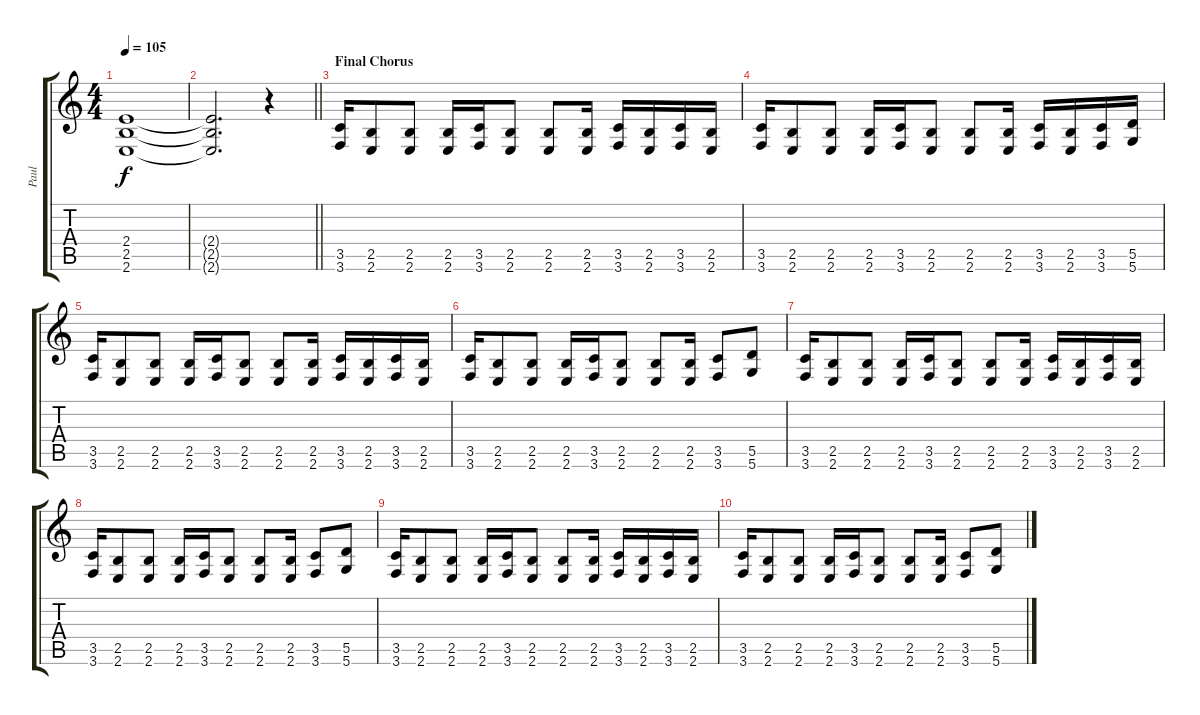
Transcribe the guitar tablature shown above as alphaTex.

\track ("Paul" "Paul") {instrument distortionguitar}
\staff {score tabs}
\tuning (E4 B3 G3 D3 A2 D2) {hide}
\ts (4 4)
\tempo 105
\clef g2
\ks c
(2.4 2.5 2.6).1{dy f} |
\barLineRight lightlight
(2.4{t} 2.5{t} 2.6{t}).2{d} r.4 |
\section ("" "Final Chorus")
(3.5 3.6).16 (2.5 2.6).8 (2.5 2.6).8 (2.5 2.6).16 (3.5 3.6).16 (2.5 2.6).8 (2.5 2.6).8 (2.5 2.6).16 (3.5 3.6).16 (2.5 2.6).16 (3.5 3.6).16 (2.5 2.6).16 |
(3.5 3.6).16 (2.5 2.6).8 (2.5 2.6).8 (2.5 2.6).16 (3.5 3.6).16 (2.5 2.6).8 (2.5 2.6).8 (2.5 2.6).16 (3.5 3.6).16 (2.5 2.6).16 (3.5 3.6).16 (5.5 5.6).16 |
(3.5 3.6).16 (2.5 2.6).8 (2.5 2.6).8 (2.5 2.6).16 (3.5 3.6).16 (2.5 2.6).8 (2.5 2.6).8 (2.5 2.6).16 (3.5 3.6).16 (2.5 2.6).16 (3.5 3.6).16 (2.5 2.6).16 |
(3.5 3.6).16 (2.5 2.6).8 (2.5 2.6).8 (2.5 2.6).16 (3.5 3.6).16 (2.5 2.6).8 (2.5 2.6).8 (2.5 2.6).16 (3.5 3.6).8 (5.5 5.6).8 |
(3.5 3.6).16 (2.5 2.6).8 (2.5 2.6).8 (2.5 2.6).16 (3.5 3.6).16 (2.5 2.6).8 (2.5 2.6).8 (2.5 2.6).16 (3.5 3.6).16 (2.5 2.6).16 (3.5 3.6).16 (2.5 2.6).16 |
(3.5 3.6).16 (2.5 2.6).8 (2.5 2.6).8 (2.5 2.6).16 (3.5 3.6).16 (2.5 2.6).8 (2.5 2.6).8 (2.5 2.6).16 (3.5 3.6).8 (5.5 5.6).8 |
(3.5 3.6).16 (2.5 2.6).8 (2.5 2.6).8 (2.5 2.6).16 (3.5 3.6).16 (2.5 2.6).8 (2.5 2.6).8 (2.5 2.6).16 (3.5 3.6).16 (2.5 2.6).16 (3.5 3.6).16 (2.5 2.6).16 |
(3.5 3.6).16 (2.5 2.6).8 (2.5 2.6).8 (2.5 2.6).16 (3.5 3.6).16 (2.5 2.6).8 (2.5 2.6).8 (2.5 2.6).16 (3.5 3.6).8 (5.5 5.6).8
